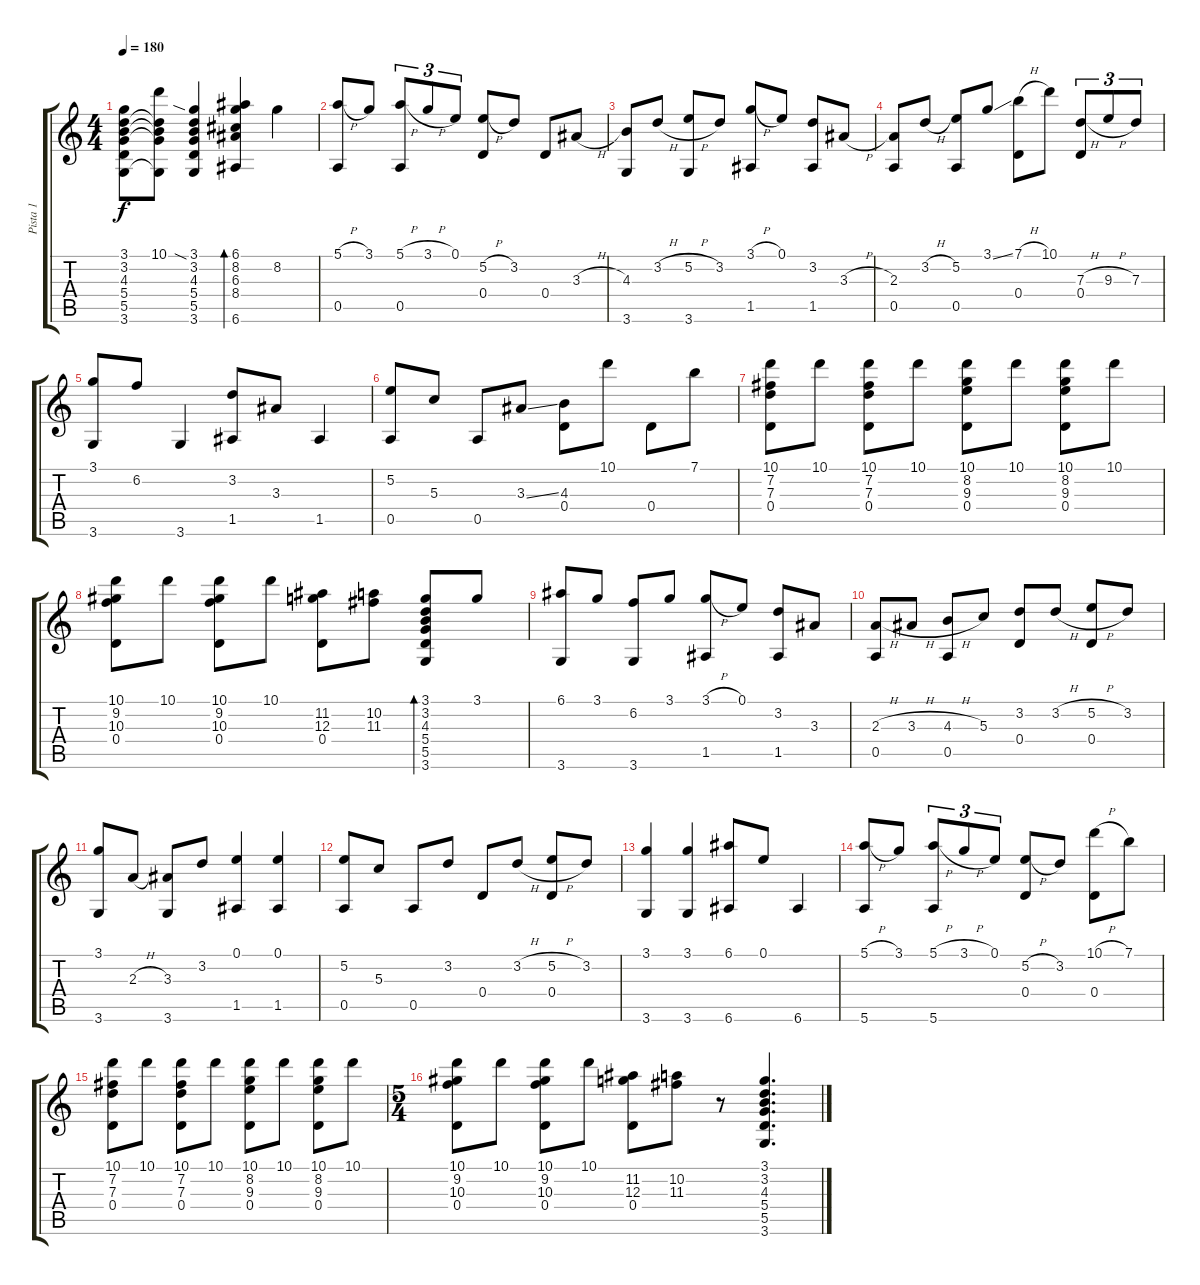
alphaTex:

\track ("Pista 1" "Pista 1") {instrument acousticguitarsteel}
\staff {score tabs}
\tuning (E4 B3 G3 D3 A2 E2) {hide}
\ts (4 4)
\tempo 180
\clef g2
\ks c
(3.1 3.2 4.3 5.4 5.5 3.6).8{dy f} (10.1 3.2{t} 4.3{t} 5.4{t} 3.6{t}).8 (3.1{sia} 3.2 4.3 5.4 5.5 3.6).4 (6.1 8.2 6.3 8.4 6.6).4{bd 60} 8.2.4 |
(5.1{h} 0.5).8 3.1.8 (5.1{h} 0.5).8{tu (3 2)} 3.1{h}.8{tu (3 2)} 0.1.8{tu (3 2)} (5.2{h} 0.4).8 3.2.8 0.4.8 3.3{h}.8 |
(4.3 3.6).8 3.2{h}.8 (5.2{h} 3.6).8 3.2.8 (3.1{h} 1.5).8 0.1.8 (3.2 1.5).8 3.3{h}.8 |
(2.3 0.5).8 3.2{h}.8 (5.2 0.5).8 3.1{ss}.8 (7.1{h} 0.4).8 10.1.8 (7.3{h} 0.4).8{tu (3 2)} 9.3{h}.8{tu (3 2)} 7.3.8{tu (3 2)} |
(3.1 3.6).8 6.2.8 3.6.4 (3.2 1.5).8 3.3.8 1.5.4 |
(5.2 0.5).8 5.3.8 0.5.8 3.3{ss}.8 (4.3 0.4).8 10.1.8 0.4.8 7.1.8 |
(10.1 7.2 7.3 0.4).8 10.1.8 (10.1 7.2 7.3 0.4).8 10.1.8 (10.1 8.2 9.3 0.4).8 10.1.8 (10.1 8.2 9.3 0.4).8 10.1.8 |
(10.1 9.2 10.3 0.4).8 10.1.8 (10.1 9.2 10.3 0.4).8 10.1.8 (11.2 12.3 0.4).8 (10.2 11.3).8 (3.1 3.2 4.3 5.4 5.5 3.6).8{bd 120} 3.1.8 |
(6.1 3.6).8 3.1.8 (6.2 3.6).8 3.1.8 (3.1{h} 1.5).8 0.1.8 (3.2 1.5).8 3.3.8 |
(2.3{h} 0.5).8 3.3{h}.8 (4.3{h} 0.5).8 5.3.8 (3.2 0.4).8 3.2{h}.8 (5.2{h} 0.4).8 3.2.8 |
(3.1 3.6).8 2.3{h}.8 (3.3 3.6).8 3.2.8 (0.1 1.5).4 (0.1 1.5).4 |
(5.2 0.5).8 5.3.8 0.5.8 3.2.8 0.4.8 3.2{h}.8 (5.2{h} 0.4).8 3.2.8 |
(3.1 3.6).4 (3.1 3.6).4 (6.1 6.6).8 0.1.8 6.6.4 |
(5.1{h} 5.6).8 3.1.8 (5.1{h} 5.6).8{tu (3 2)} 3.1{h}.8{tu (3 2)} 0.1.8{tu (3 2)} (5.2{h} 0.4).8 3.2.8 (10.1{h} 0.4).8 7.1.8 |
(10.1 7.2 7.3 0.4).8 10.1.8 (10.1 7.2 7.3 0.4).8 10.1.8 (10.1 8.2 9.3 0.4).8 10.1.8 (10.1 8.2 9.3 0.4).8 10.1.8 |
\ts (5 4)
(10.1 9.2 10.3 0.4).8 10.1.8 (10.1 9.2 10.3 0.4).8 10.1.8 (11.2 12.3 0.4).8 (10.2 11.3).8 r.8 (3.1 3.2 4.3 5.4 5.5 3.6).4{d}
